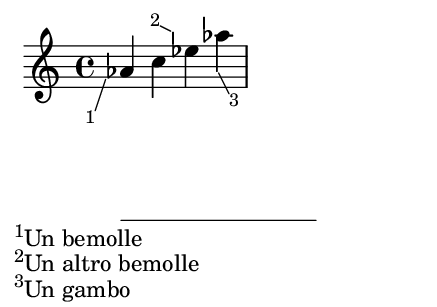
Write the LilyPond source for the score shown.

%% Generated by lilypond-book.py
%% Options: [exampleindent=10.16\mm,indent=0\mm,line-width=160\mm,papersize=a8landscape,quote]
\include "lilypond-book-preamble.ly"


% ****************************************************************
% Start cut-&-pastable-section
% ****************************************************************



\paper {
  #(set-paper-size "a8landscape")
  indent = 0\mm
  line-width = 160\mm
  % offset the left padding, also add 1mm as lilypond creates cropped
  % images with a little space on the right
  line-width = #(- line-width (* mm  3.000000) (* mm 1))
  line-width = 160\mm - 2.0 * 10.16\mm
  % offset the left padding, also add 1mm as lilypond creates cropped
  % images with a little space on the right
  line-width = #(- line-width (* mm  3.000000) (* mm 1))
}

\layout {
  
}





% ****************************************************************
% ly snippet:
% ****************************************************************
\sourcefileline 1481
\book {
  \header { tagline = ##f }
  \relative c'' {
    \footnote #'(-1 . -3) "Un bemolle" Accidental
    aes4 c
    \footnote #'(-1 . 0.5) "Un altro bemolle" Accidental
    ees
    \footnote #'(1 . -2) "Un gambo" Stem
    aes
  }
}



% ****************************************************************
% end ly snippet
% ****************************************************************
